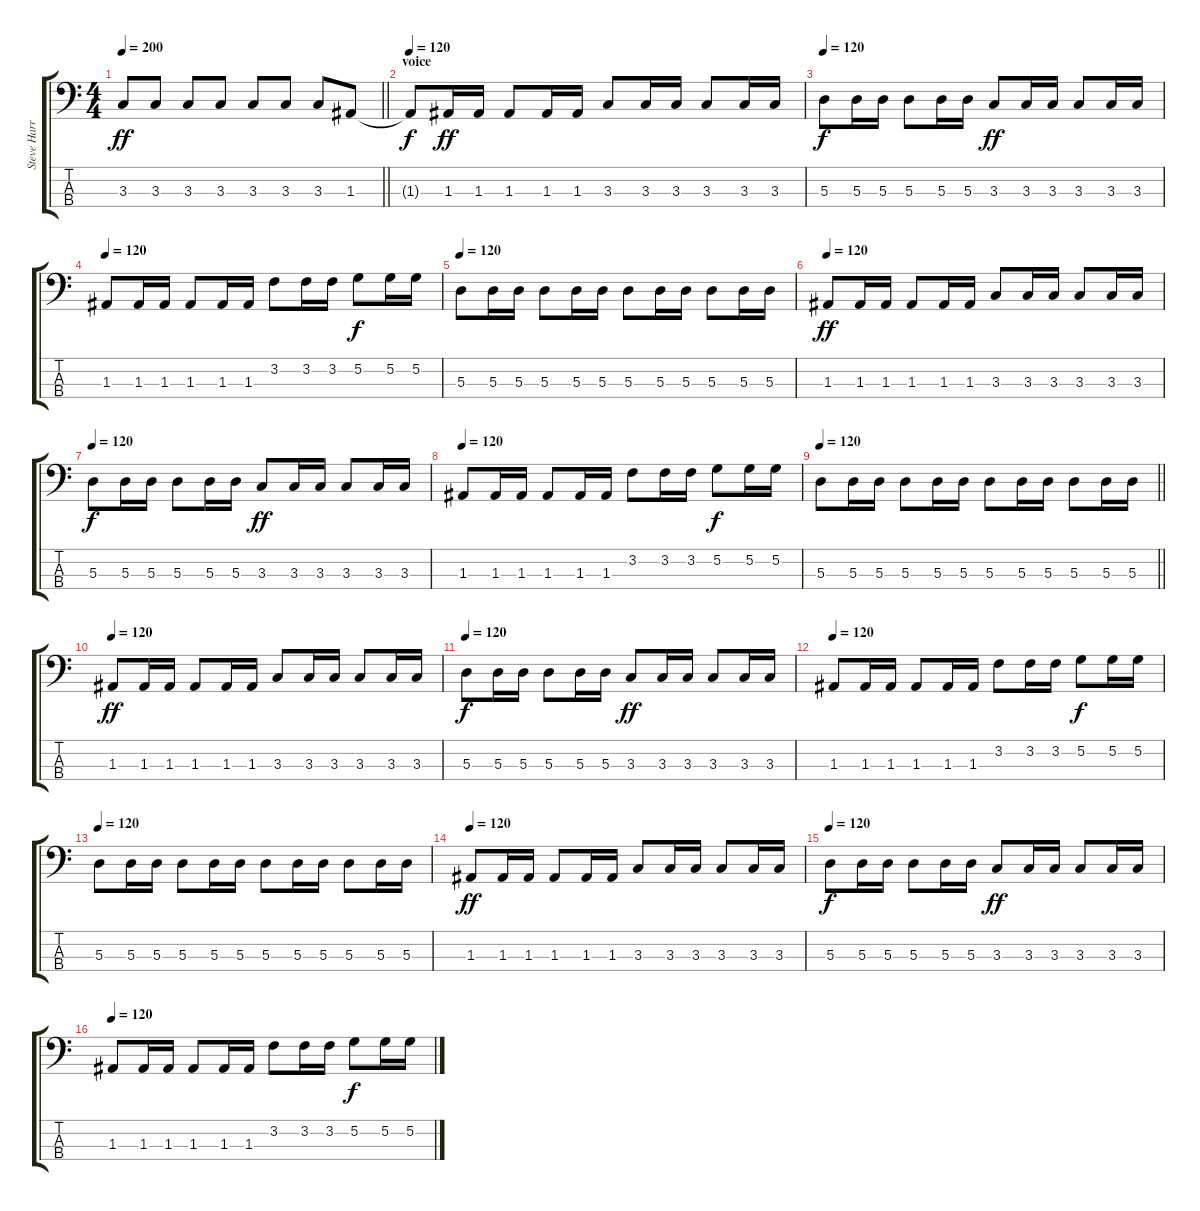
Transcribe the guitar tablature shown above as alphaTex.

\track ("Steve Harris" "Steve Harr") {instrument electricbassfinger}
\staff {score tabs}
\tuning (G2 D2 A1 E1) {hide}
\ts (4 4)
\tempo 200
\clef f4
\barLineRight lightlight
\ks c
3.3.8{dy ff} 3.3.8 3.3.8 3.3.8 3.3.8 3.3.8 3.3.8 1.3.8 |
\section ("" "voice")
\tempo 120
1.3{t}.8{dy f} 1.3.16{dy ff} 1.3.16 1.3.8 1.3.16 1.3.16 3.3.8 3.3.16 3.3.16 3.3.8 3.3.16 3.3.16 |
\tempo 120
5.3.8{dy f} 5.3.16 5.3.16 5.3.8 5.3.16 5.3.16 3.3.8{dy ff} 3.3.16 3.3.16 3.3.8 3.3.16 3.3.16 |
\tempo 120
1.3.8 1.3.16 1.3.16 1.3.8 1.3.16 1.3.16 3.2.8 3.2.16 3.2.16 5.2.8{dy f} 5.2.16 5.2.16 |
\tempo 120
5.3.8 5.3.16 5.3.16 5.3.8 5.3.16 5.3.16 5.3.8 5.3.16 5.3.16 5.3.8 5.3.16 5.3.16 |
\tempo 120
1.3.8{dy ff} 1.3.16 1.3.16 1.3.8 1.3.16 1.3.16 3.3.8 3.3.16 3.3.16 3.3.8 3.3.16 3.3.16 |
\tempo 120
5.3.8{dy f} 5.3.16 5.3.16 5.3.8 5.3.16 5.3.16 3.3.8{dy ff} 3.3.16 3.3.16 3.3.8 3.3.16 3.3.16 |
\tempo 120
1.3.8 1.3.16 1.3.16 1.3.8 1.3.16 1.3.16 3.2.8 3.2.16 3.2.16 5.2.8{dy f} 5.2.16 5.2.16 |
\tempo 120
\barLineRight lightlight
5.3.8 5.3.16 5.3.16 5.3.8 5.3.16 5.3.16 5.3.8 5.3.16 5.3.16 5.3.8 5.3.16 5.3.16 |
\tempo 120
1.3.8{dy ff} 1.3.16 1.3.16 1.3.8 1.3.16 1.3.16 3.3.8 3.3.16 3.3.16 3.3.8 3.3.16 3.3.16 |
\tempo 120
5.3.8{dy f} 5.3.16 5.3.16 5.3.8 5.3.16 5.3.16 3.3.8{dy ff} 3.3.16 3.3.16 3.3.8 3.3.16 3.3.16 |
\tempo 120
1.3.8 1.3.16 1.3.16 1.3.8 1.3.16 1.3.16 3.2.8 3.2.16 3.2.16 5.2.8{dy f} 5.2.16 5.2.16 |
\tempo 120
5.3.8 5.3.16 5.3.16 5.3.8 5.3.16 5.3.16 5.3.8 5.3.16 5.3.16 5.3.8 5.3.16 5.3.16 |
\tempo 120
1.3.8{dy ff} 1.3.16 1.3.16 1.3.8 1.3.16 1.3.16 3.3.8 3.3.16 3.3.16 3.3.8 3.3.16 3.3.16 |
\tempo 120
5.3.8{dy f} 5.3.16 5.3.16 5.3.8 5.3.16 5.3.16 3.3.8{dy ff} 3.3.16 3.3.16 3.3.8 3.3.16 3.3.16 |
\tempo 120
1.3.8 1.3.16 1.3.16 1.3.8 1.3.16 1.3.16 3.2.8 3.2.16 3.2.16 5.2.8{dy f} 5.2.16 5.2.16
